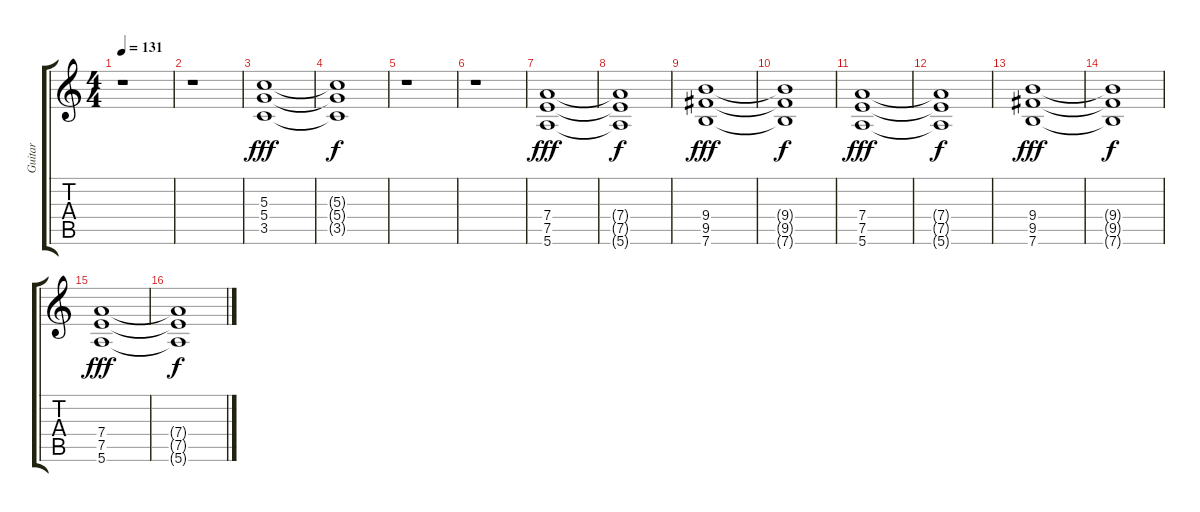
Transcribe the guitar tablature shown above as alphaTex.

\track ("Guitar" "Guitar") {instrument distortionguitar}
\staff {score tabs}
\tuning (E4 B3 G3 D3 A2 E2) {hide}
\ts (4 4)
\tempo 131
\clef g2
\ks c
r.1{dy f} |
r.1 |
(5.3 5.4 3.5).1{dy fff} |
(5.3{t} 5.4{t} 3.5{t}).1{dy f} |
r.1 |
r.1 |
(7.4 7.5 5.6).1{dy fff} |
(7.4{t} 7.5{t} 5.6{t}).1{dy f} |
(9.4 9.5 7.6).1{dy fff} |
(9.4{t} 9.5{t} 7.6{t}).1{dy f} |
(7.4 7.5 5.6).1{dy fff} |
(7.4{t} 7.5{t} 5.6{t}).1{dy f} |
(9.4 9.5 7.6).1{dy fff} |
(9.4{t} 9.5{t} 7.6{t}).1{dy f} |
(7.4 7.5 5.6).1{dy fff} |
(7.4{t} 7.5{t} 5.6{t}).1{dy f}
